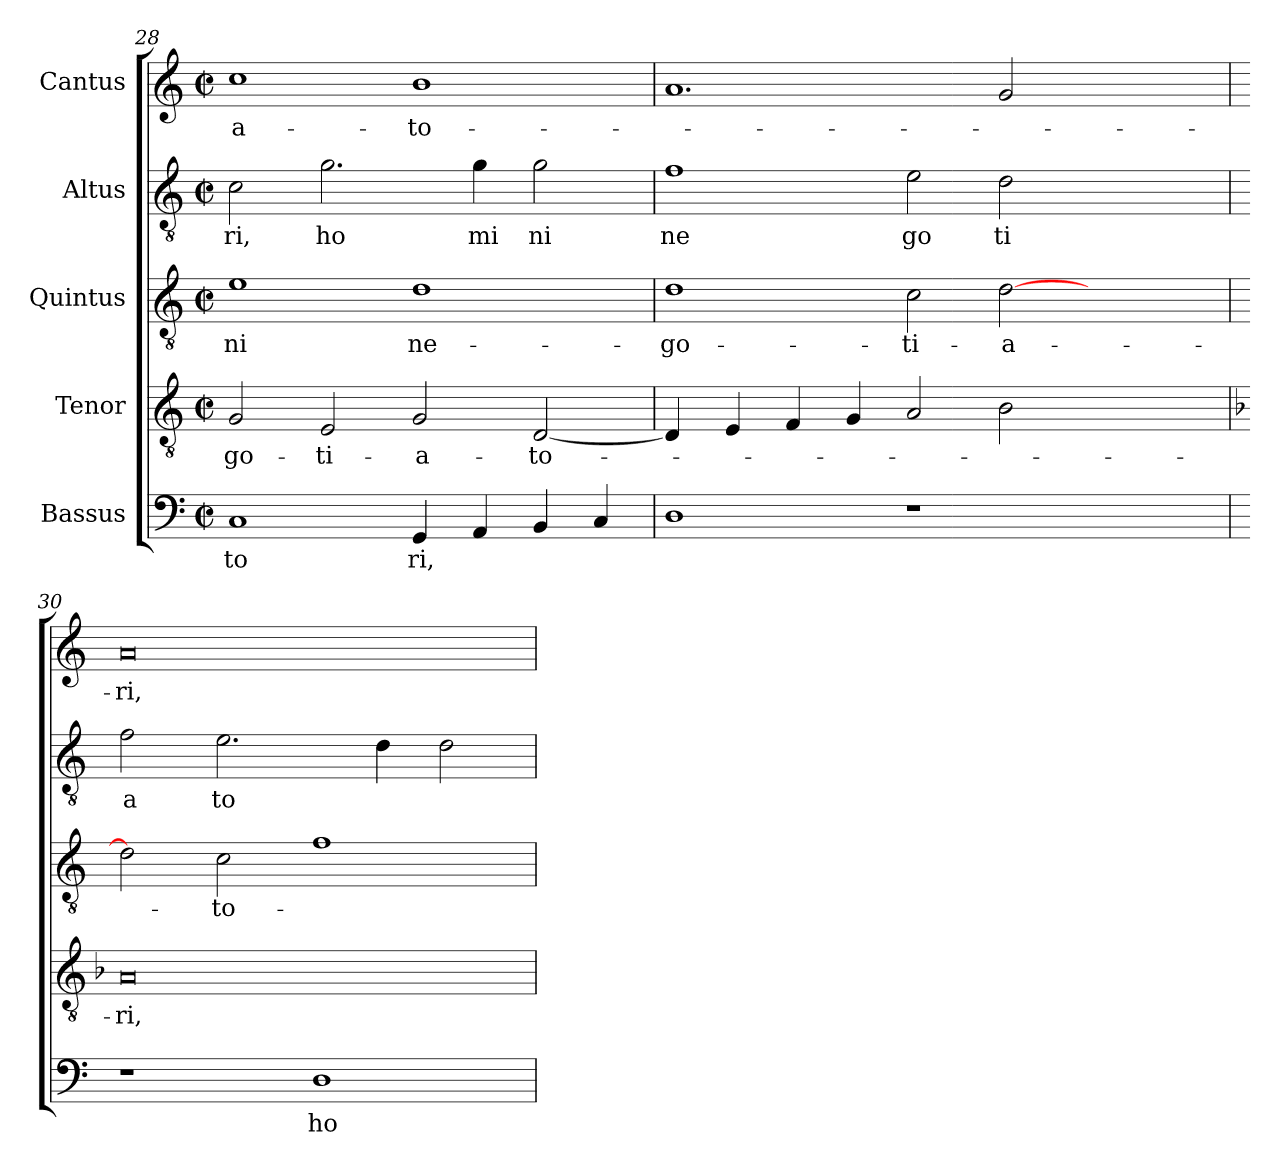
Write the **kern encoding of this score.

**kern	**text	**kern	**text	**kern	**text	**kern	**text	**kern	**text
*part5	*part5	*part4	*part4	*part3	*part3	*part2	*part2	*part1	*part1
*staff5	*staff5	*staff4	*staff4	*staff3	*staff3	*staff2	*staff2	*staff1	*staff1
*I"Bassus	*	*I"Tenor	*	*I"Quintus	*	*I"Altus	*	*I"Cantus	*
*clefF4	*	*clefGv2	*	*clefGv2	*	*clefGv2	*	*clefG2	*
*M2/2	*	*M2/2	*	*M2/2	*	*M2/2	*	*M2/2	*
*met(c|)	*	*met(c|)	*	*met(c|)	*	*met(c|)	*	*met(c|)	*
=28	=28	=28	=28	=28	=28	=28	=28	=28	=28
!	!LO:LY:b:cj	!	!LO:LY:b:cj	!	!LO:LY:b:cj	!	!LO:LY:b:cj	!	!LO:LY:b:cj
1C	to	2G/	-go-	1e	-ni	2c\	ri,	1cc	-a-
!	!	!	!LO:LY:b:cj	!	!	!	!LO:LY:b:cj	!	!
.	.	2E/	-ti-	.	.	2.g\	ho	.	.
!	!LO:LY:b:cj	!	!LO:LY:b:cj	!	!LO:LY:b:cj	!	!	!	!LO:LY:b:cj
4GG/	ri,	2G/	-a-	1d	ne-	.	.	1b	-to-
!	!	!	!	!	!	!	!LO:LY:b:cj	!	!
4AA/	.	.	.	.	.	4g\	mi	.	.
!	!	!	!LO:LY:b:cj	!	!	!	!LO:LY:b:cj	!	!
4BB/	.	[<2D/	-to-	.	.	2g\	ni	.	.
4C/	.	.	.	.	.	.	.	.	.
=29	=29	=29	=29	=29	=29	=29	=29	=29	=29
!	!	!	!	!	!LO:LY:b:cj	!	!LO:LY:b:cj	!	!
1D	.	4D/]	.	1d	-go-	1f	ne	1.a	.
.	.	4E/	.	.	.	.	.	.	.
.	.	4F/	.	.	.	.	.	.	.
.	.	4G/	.	.	.	.	.	.	.
!LO:N:vis=1	!	!	!	!	!LO:LY:b:cj	!	!LO:LY:b:cj	!	!
0r	.	2A/	.	2c\	-ti-	2e\	go	.	.
!	!	!	!	!	!LO:LY:b:cj	!	!LO:LY:b:cj	!	!
.	.	2B\	.	[>2d\	-a-	2d\	ti	2g/	.
.	.	1ryy	.	1ryy	.	1ryy	.	1ryy	.
=30	=30	=30	=30	=30	=30	=30	=30	=30	=30
*	*	*k[b-]	*	*	*	*	*	*	*
*	*	*F:	*	*	*	*	*	*	*
!	!	!	!LO:LY:b:cj	!	!	!	!LO:LY:b:cj	!	!LO:LY:b:cj
1r	.	0A	-ri,	2d\]	.	2f\	a	0a	-ri,
!	!	!	!	!	!LO:LY:b:cj	!	!LO:LY:b:cj	!	!
.	.	.	.	2c\	-to-	2.e\	to	.	.
!	!LO:LY:b:cj	!	!	!	!	!	!	!	!
1D	ho	.	.	1f	.	.	.	.	.
.	.	.	.	.	.	4d\	.	.	.
.	.	.	.	.	.	2d\	.	.	.
=	=	=	=	=	=	=	=	=	=
*-	*-	*-	*-	*-	*-	*-	*-	*-	*-
